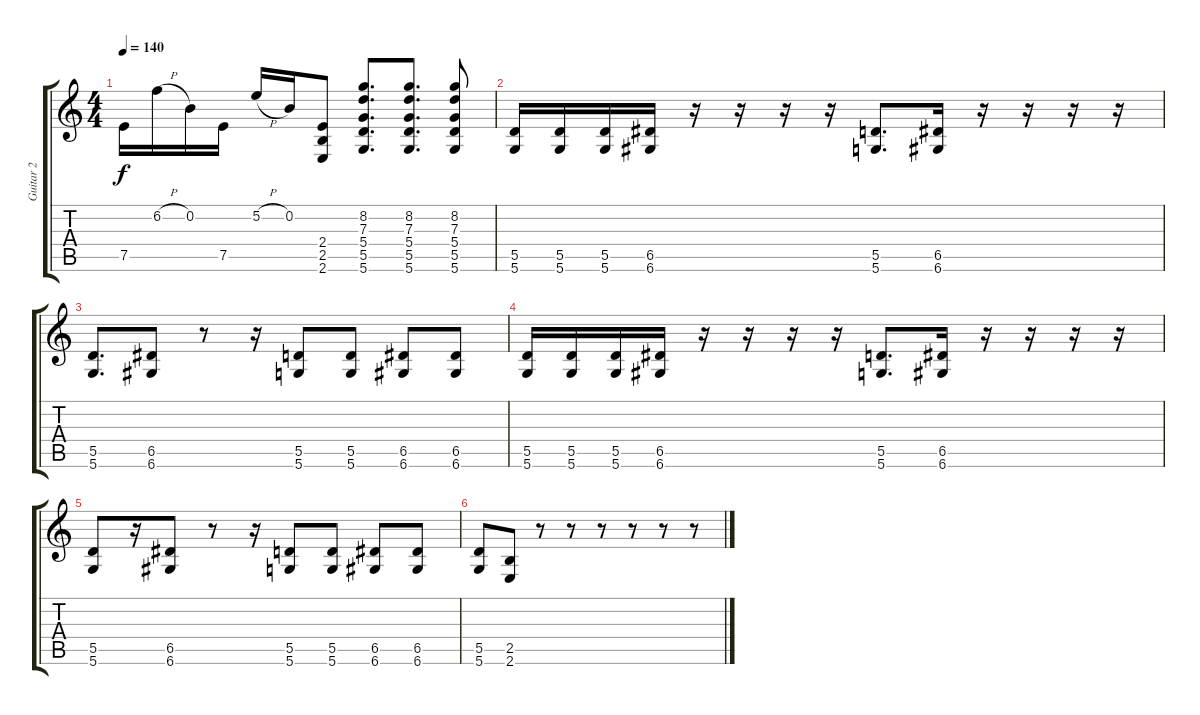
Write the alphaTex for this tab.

\track ("Guitar 2" "Guitar 2") {instrument overdrivenguitar}
\staff {score tabs}
\tuning (E4 B3 G3 D3 A2 D2) {hide}
\ts (4 4)
\tempo 140
\clef g2
\ks c
7.5.16{dy f} 6.2{h}.16 0.2.16 7.5.16 5.2{h}.16 0.2.16 (2.4 2.5 2.6).8 (8.2 7.3 5.4 5.5 5.6).8{d} (8.2 7.3 5.4 5.5 5.6).8{d} (8.2 7.3 5.4 5.5 5.6).8 |
(5.5 5.6).16 (5.5 5.6).16 (5.5 5.6).16 (6.5 6.6).16 r.16 r.16 r.16 r.16 (5.5 5.6).8{d} (6.5 6.6).16 r.16 r.16 r.16 r.16 |
(5.5 5.6).8{d} (6.5 6.6).8 r.8 r.16 (5.5 5.6).8 (5.5 5.6).8 (6.5 6.6).8 (6.5 6.6).8 |
(5.5 5.6).16 (5.5 5.6).16 (5.5 5.6).16 (6.5 6.6).16 r.16 r.16 r.16 r.16 (5.5 5.6).8{d} (6.5 6.6).16 r.16 r.16 r.16 r.16 |
(5.5 5.6).8 r.16 (6.5 6.6).8 r.8 r.16 (5.5 5.6).8 (5.5 5.6).8 (6.5 6.6).8 (6.5 6.6).8 |
(5.5 5.6).8 (2.5 2.6).8 r.8 r.8 r.8 r.8 r.8 r.8
